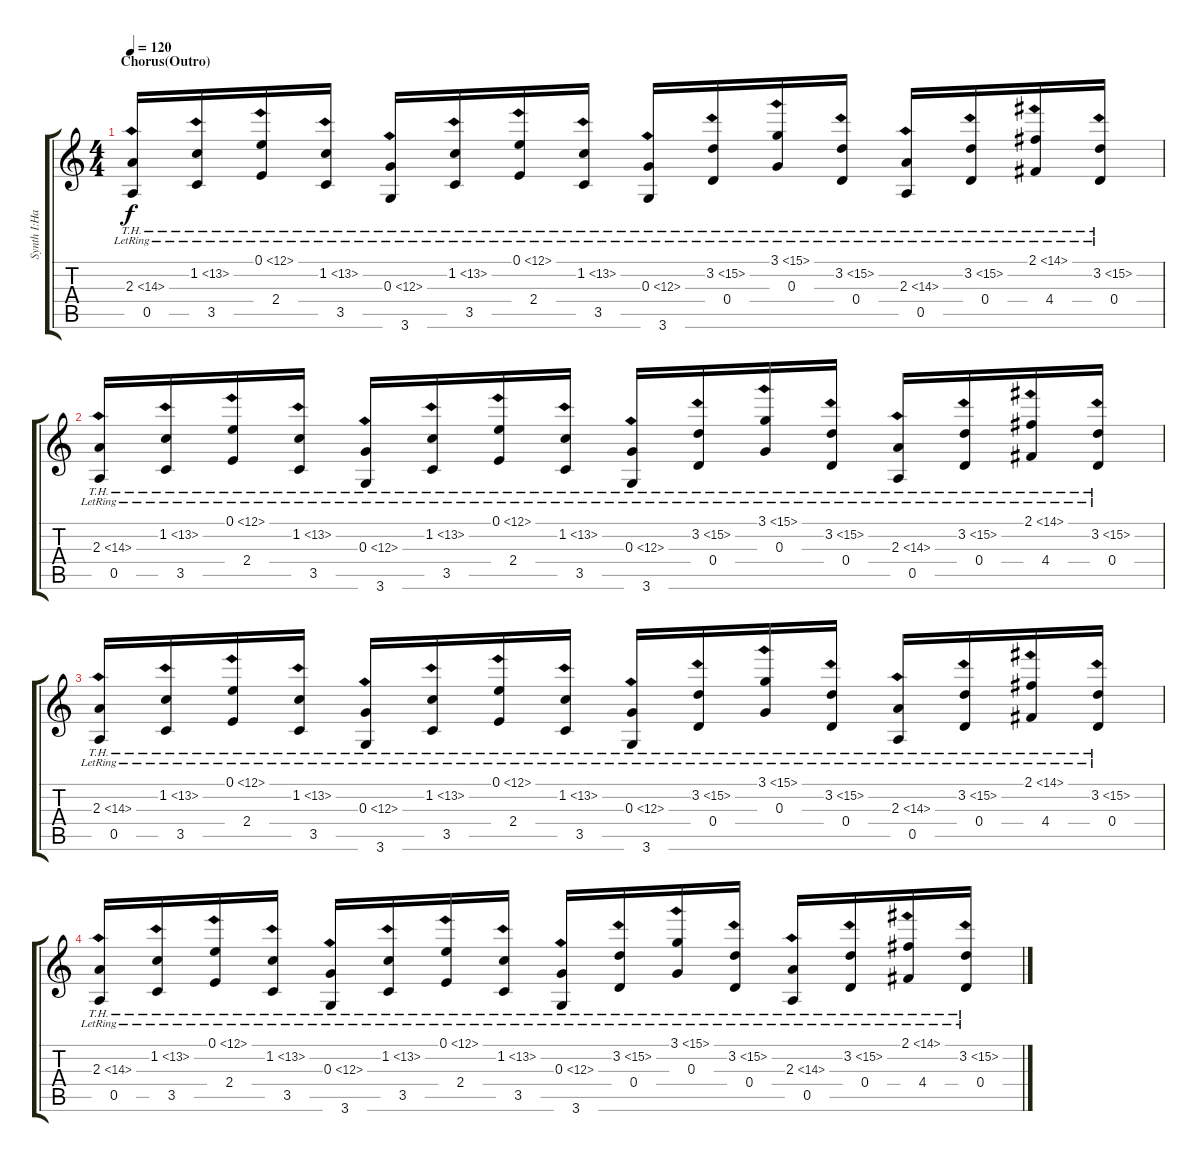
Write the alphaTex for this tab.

\track ("Synth I:Harmonics" "Synth I:Ha") {instrument synthbass1}
\staff {score tabs}
\tuning (E4 B3 G3 D3 A2 E2) {hide}
\ts (4 4)
\section ("" "Chorus(Outro)")
\tempo 120
\clef g2
\ks c
(2.3{th 12 lr} 0.5{lr}).16{dy f} (1.2{th 12 lr} 3.5{lr}).16 (0.1{th 12 lr} 2.4{lr}).16 (1.2{th 12 lr} 3.5{lr}).16 (0.3{th 12 lr} 3.6{lr}).16 (1.2{th 12 lr} 3.5{lr}).16 (0.1{th 12 lr} 2.4{lr}).16 (1.2{th 12 lr} 3.5{lr}).16 (0.3{th 12 lr} 3.6{lr}).16 (3.2{th 12 lr} 0.4{lr}).16 (3.1{th 12 lr} 0.3{lr}).16 (3.2{th 12 lr} 0.4{lr}).16 (2.3{th 12 lr} 0.5{lr}).16 (3.2{th 12 lr} 0.4{lr}).16 (2.1{th 12 lr} 4.4{lr}).16 (3.2{th 12 lr} 0.4{lr}).16 |
(2.3{th 12 lr} 0.5{lr}).16 (1.2{th 12 lr} 3.5{lr}).16 (0.1{th 12 lr} 2.4{lr}).16 (1.2{th 12 lr} 3.5{lr}).16 (0.3{th 12 lr} 3.6{lr}).16 (1.2{th 12 lr} 3.5{lr}).16 (0.1{th 12 lr} 2.4{lr}).16 (1.2{th 12 lr} 3.5{lr}).16 (0.3{th 12 lr} 3.6{lr}).16 (3.2{th 12 lr} 0.4{lr}).16 (3.1{th 12 lr} 0.3{lr}).16 (3.2{th 12 lr} 0.4{lr}).16 (2.3{th 12 lr} 0.5{lr}).16 (3.2{th 12 lr} 0.4{lr}).16 (2.1{th 12 lr} 4.4{lr}).16 (3.2{th 12 lr} 0.4{lr}).16 |
(2.3{th 12 lr} 0.5{lr}).16 (1.2{th 12 lr} 3.5{lr}).16 (0.1{th 12 lr} 2.4{lr}).16 (1.2{th 12 lr} 3.5{lr}).16 (0.3{th 12 lr} 3.6{lr}).16 (1.2{th 12 lr} 3.5{lr}).16 (0.1{th 12 lr} 2.4{lr}).16 (1.2{th 12 lr} 3.5{lr}).16 (0.3{th 12 lr} 3.6{lr}).16 (3.2{th 12 lr} 0.4{lr}).16 (3.1{th 12 lr} 0.3{lr}).16 (3.2{th 12 lr} 0.4{lr}).16 (2.3{th 12 lr} 0.5{lr}).16 (3.2{th 12 lr} 0.4{lr}).16 (2.1{th 12 lr} 4.4{lr}).16 (3.2{th 12 lr} 0.4{lr}).16 |
(2.3{th 12 lr} 0.5{lr}).16 (1.2{th 12 lr} 3.5{lr}).16 (0.1{th 12 lr} 2.4{lr}).16 (1.2{th 12 lr} 3.5{lr}).16 (0.3{th 12 lr} 3.6{lr}).16 (1.2{th 12 lr} 3.5{lr}).16 (0.1{th 12 lr} 2.4{lr}).16 (1.2{th 12 lr} 3.5{lr}).16 (0.3{th 12 lr} 3.6{lr}).16 (3.2{th 12 lr} 0.4{lr}).16 (3.1{th 12 lr} 0.3{lr}).16 (3.2{th 12 lr} 0.4{lr}).16 (2.3{th 12 lr} 0.5{lr}).16 (3.2{th 12 lr} 0.4{lr}).16 (2.1{th 12 lr} 4.4{lr}).16 (3.2{th 12 lr} 0.4{lr}).16
